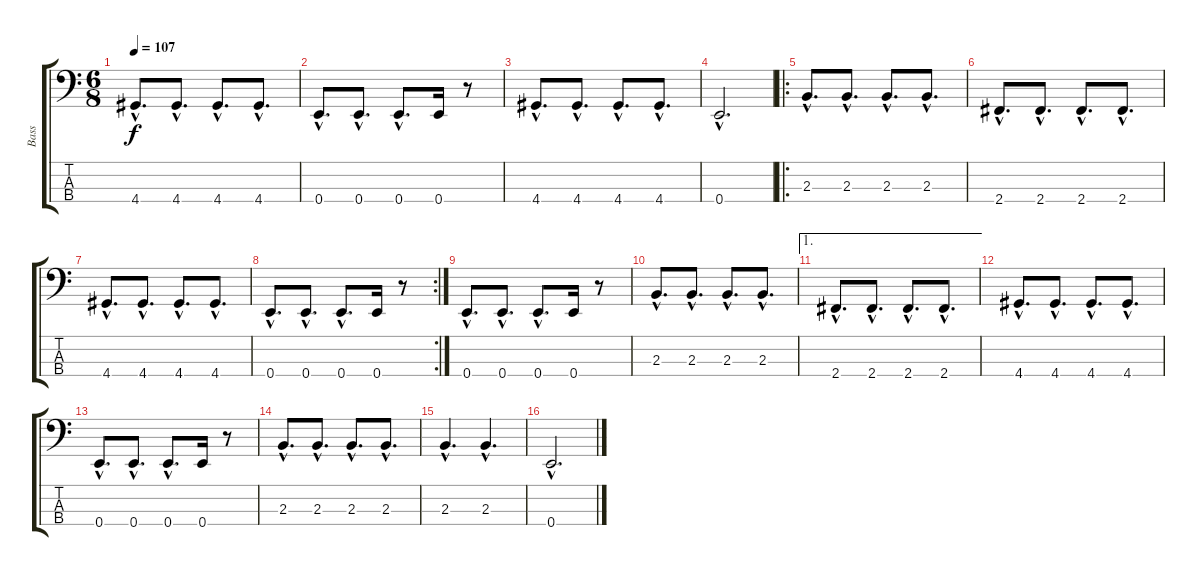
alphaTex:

\track ("Bass" "Bass") {instrument electricbasspick}
\staff {score tabs}
\tuning (G2 D2 A1 E1) {hide}
\ts (6 8)
\tempo 107
\clef f4
\ks c
4.4{hac}.8{d dy f} 4.4{hac}.8{d} 4.4{hac}.8{d} 4.4{hac}.8{d} |
0.4{hac}.8{d} 0.4{hac}.8{d} 0.4{hac}.8{d} 0.4.16 r.8 |
4.4{hac}.8{d} 4.4{hac}.8{d} 4.4{hac}.8{d} 4.4{hac}.8{d} |
0.4{hac}.2{d} |
\ro
2.3{hac}.8{d} 2.3{hac}.8{d} 2.3{hac}.8{d} 2.3{hac}.8{d} |
2.4{hac}.8{d} 2.4{hac}.8{d} 2.4{hac}.8{d} 2.4{hac}.8{d} |
4.4{hac}.8{d} 4.4{hac}.8{d} 4.4{hac}.8{d} 4.4{hac}.8{d} |
\rc 2
0.4{hac}.8{d} 0.4{hac}.8{d} 0.4{hac}.8{d} 0.4.16 r.8 |
0.4{hac}.8{d} 0.4{hac}.8{d} 0.4{hac}.8{d} 0.4.16 r.8 |
2.3{hac}.8{d} 2.3{hac}.8{d} 2.3{hac}.8{d} 2.3{hac}.8{d} |
\ae 1
2.4{hac}.8{d} 2.4{hac}.8{d} 2.4{hac}.8{d} 2.4{hac}.8{d} |
4.4{hac}.8{d} 4.4{hac}.8{d} 4.4{hac}.8{d} 4.4{hac}.8{d} |
0.4{hac}.8{d} 0.4{hac}.8{d} 0.4{hac}.8{d} 0.4.16 r.8 |
2.3{hac}.8{d} 2.3{hac}.8{d} 2.3{hac}.8{d} 2.3{hac}.8{d} |
2.3{hac}.4{d} 2.3{hac}.4{d} |
0.4{hac}.2{d}
